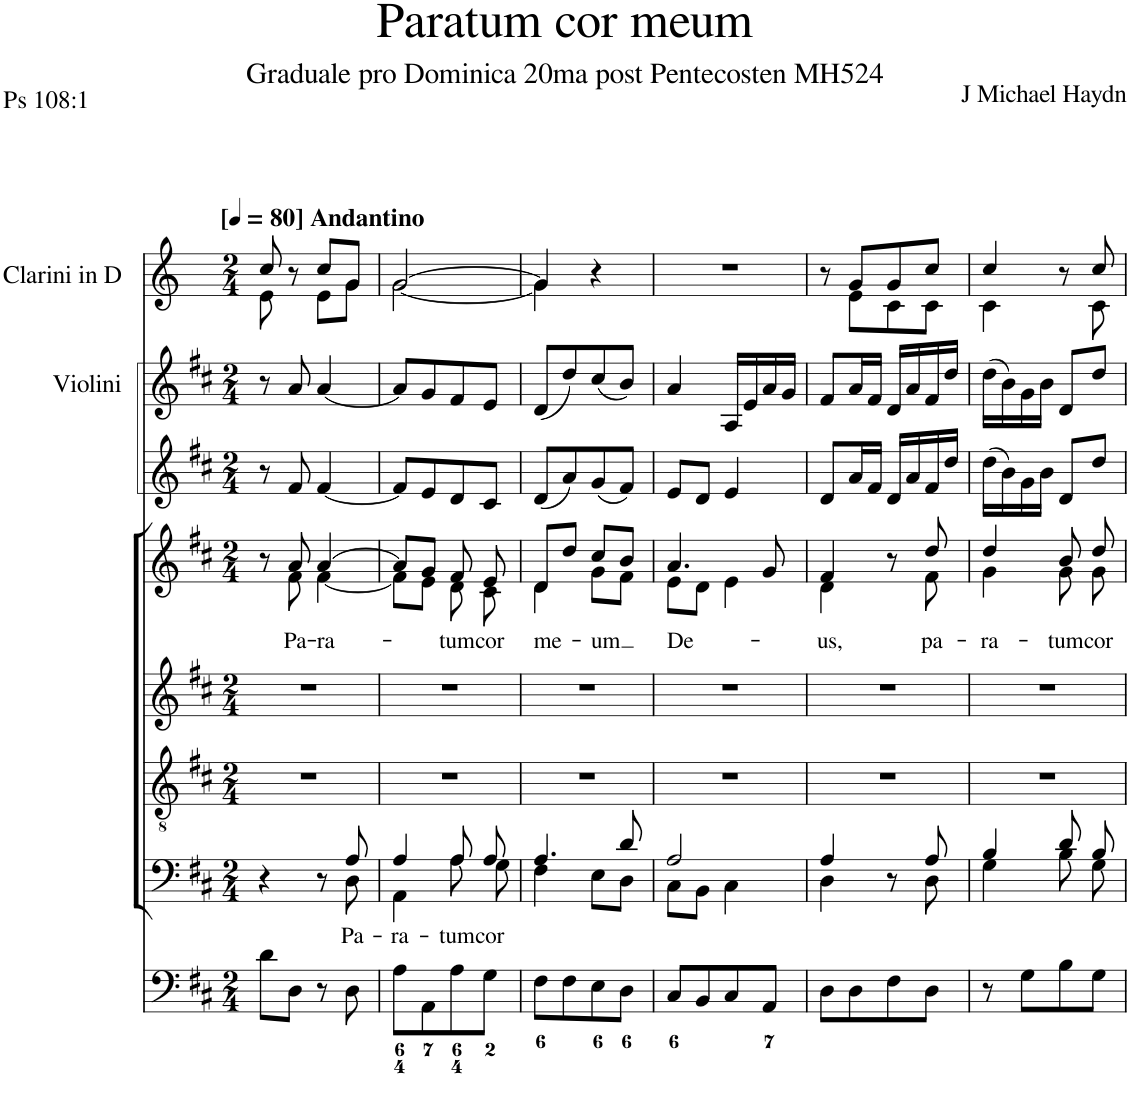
**kern	**kern	**text	**kern	**kern	**kern	**text	**kern	**kern	**kern
*part8	*part7	*part7	*part6	*part5	*part4	*part4	*part3	*part2	*part1
*staff8	*staff7	*staff7	*staff6	*staff5	*staff4	*staff4	*staff3	*staff2	*staff1
*I"Organ	*I"Voice	*	*I"Tenor	*I"Alto	*I"Voice	*	*I"Violin	*I"Violini	*I"Clarini in D
*	*	*	*	*	*	*	*I'Vln	*I'Vln	*
*clefF4	*clefF4	*	*clefGv2	*clefG2	*clefG2	*	*clefG2	*clefG2	*clefG2
*	*	*	*	*	*	*	*	*	*Trd-1c-2
*k[f#c#]	*k[f#c#]	*	*k[f#c#]	*k[f#c#]	*k[f#c#]	*	*k[f#c#]	*k[f#c#]	*k[]
*M2/4	*M2/4	*	*M2/4	*M2/4	*M2/4	*	*M2/4	*M2/4	*M2/4
*MM80	*MM80	*	*MM80	*MM80	*MM80	*	*MM80	*MM80	*MM80
=1	=1	=1	=1	=1	=1	=1	=1	=1	=1
*	*^	*	*	*	*^	*	*	*	*^
!	!	!	!	!	!	!	!	!	!	!	!LO:TX:a:B:t=[	!
!	!	!	!	!	!	!	!	!	!	!	!LO:TX:a:B:t=] Andantino	!
8d\L	4r	4.ryy	.	2r	2r	8r	8ryy	.	8r	8r	8cc/	8e\
!	!	!	!	!	!	!	!	!LO:LY:b	!	!	!	!
8D\J	.	.	.	.	.	8a/	8f#\	Pa-	8f#/	8a/	8r	8ryy
!	!	!	!	!	!	!	!	!LO:LY:b	!	!	!	!
8r	8r	.	.	.	.	[4a/	[4f#\	-ra-	[4f#/	[4a/	8cc/L	8e\L
!	!	!	!LO:LY:b	!	!	!	!	!	!	!	!	!
8D\	8A/	8D\	Pa-	.	.	.	.	.	.	.	8g/J	8g\J
=2	=2	=2	=2	=2	=2	=2	=2	=2	=2	=2	=2	=2
!	!	!	!LO:LY:b	!	!	!	!	!	!	!	!	!
8A\L	4A/	4AA\	-ra-	2r	2r	8a/L]	8f#\L]	.	8f#/L]	8a/L]	[2g/	[2g\
8AA\	.	.	.	.	.	8g/J	8e\J	.	8e/	8g/	.	.
!	!	!	!LO:LY:b	!	!	!	!	!LO:LY:b	!	!	!	!
8A\	8A/	8A\	-tum	.	.	8f#/	8d\	-tum	8d/	8f#/	.	.
!	!	!	!LO:LY:b	!	!	!	!	!LO:LY:b	!	!	!	!
8G\J	8A/	8G\	cor	.	.	8e/	8c#\	cor	8c#/J	8e/J	.	.
=3	=3	=3	=3	=3	=3	=3	=3	=3	=3	=3	=3	=3
!	!	!	!	!	!	!	!	!LO:LY:b	!	!	!	!
8F#\L	4.A/	4F#\	.	2r	2r	8d/L	4d\	me-	(8d/L	(8d/L	4g/]	4g\]
8F#\	.	.	.	.	.	8dd/J	.	.	8a/)	8dd/)	.	.
!	!	!	!	!	!	!	!	!LO:LY:b	!	!	!	!
8E\	.	8E\L	.	.	.	8cc#/L	8g\L	-um	(8g/	(8cc#/	4r	4ryy
8D\J	8d/	8D\J	.	.	.	8b/J	8f#\J	.	8f#/J)	8b/J)	.	.
*	*	*	*	*	*	*	*	*	*	*	*v	*v
=4	=4	=4	=4	=4	=4	=4	=4	=4	=4	=4	=4
!	!	!	!	!	!	!	!	!LO:LY:b	!	!	!
8C#/L	2A/	8C#\L	.	2r	2r	4.a/	8e\L	De-	8e/L	4a/	2r
8BB/	.	8BB\J	.	.	.	.	8d\J	.	8d/J	.	.
8C#/	.	4C#\	.	.	.	.	4e\	.	4e/	16A/LL	.
.	.	.	.	.	.	.	.	.	.	16e/	.
8AA/J	.	.	.	.	.	8g/	.	.	.	16a/	.
.	.	.	.	.	.	.	.	.	.	16g/JJ	.
=5	=5	=5	=5	=5	=5	=5	=5	=5	=5	=5	=5
!	!	!	!	!	!	!	!	!LO:LY:b	!	!	!
*	*	*	*	*	*	*	*	*	*	*	*^
8D\L	4A/	4D\	.	2r	2r	4f#/	4d\	-us,	8d/L	8f#/L	8r	8ryy
8D\	.	.	.	.	.	.	.	.	16a/L	16a/L	8g/L	8e\L
.	.	.	.	.	.	.	.	.	16f#/JJ	16f#/JJ	.	.
8F#\	8r	8ryy	.	.	.	8r	8ryy	.	16d/LL	16d/LL	8g/	8c\
.	.	.	.	.	.	.	.	.	16a/	16a/	.	.
!	!	!	!	!	!	!	!	!LO:LY:b	!	!	!	!
8D\J	8A/	8D\	.	.	.	8dd/	8f#\	pa-	16f#/	16f#/	8cc/J	8c\J
.	.	.	.	.	.	.	.	.	16dd/JJ	16dd/JJ	.	.
=6	=6	=6	=6	=6	=6	=6	=6	=6	=6	=6	=6	=6
!	!	!	!	!	!	!	!	!LO:LY:b	!	!	!	!
8r	4B/	4G\	.	2r	2r	4dd/	4g\	-ra-	(16dd\LL	(16dd\LL	4cc/	4c\
.	.	.	.	.	.	.	.	.	16b\)	16b\)	.	.
8G\L	.	.	.	.	.	.	.	.	16g\	16g\	.	.
.	.	.	.	.	.	.	.	.	16b\JJ	16b\JJ	.	.
!	!	!	!	!	!	!	!	!LO:LY:b	!	!	!	!
8B\	8d/	8B\	.	.	.	8b/	8g\	-tum	8d/L	8d/L	8r	8ryy
!	!	!	!	!	!	!	!	!LO:LY:b	!	!	!	!
8G\J	8B/	8G\	.	.	.	8dd/	8g\	cor	8dd/J	8dd/J	8cc/	8c\
*	*v	*v	*	*	*	*v	*v	*	*	*	*v	*v
=	=	=	=	=	=	=	=	=	=
*-	*-	*-	*-	*-	*-	*-	*-	*-	*-
